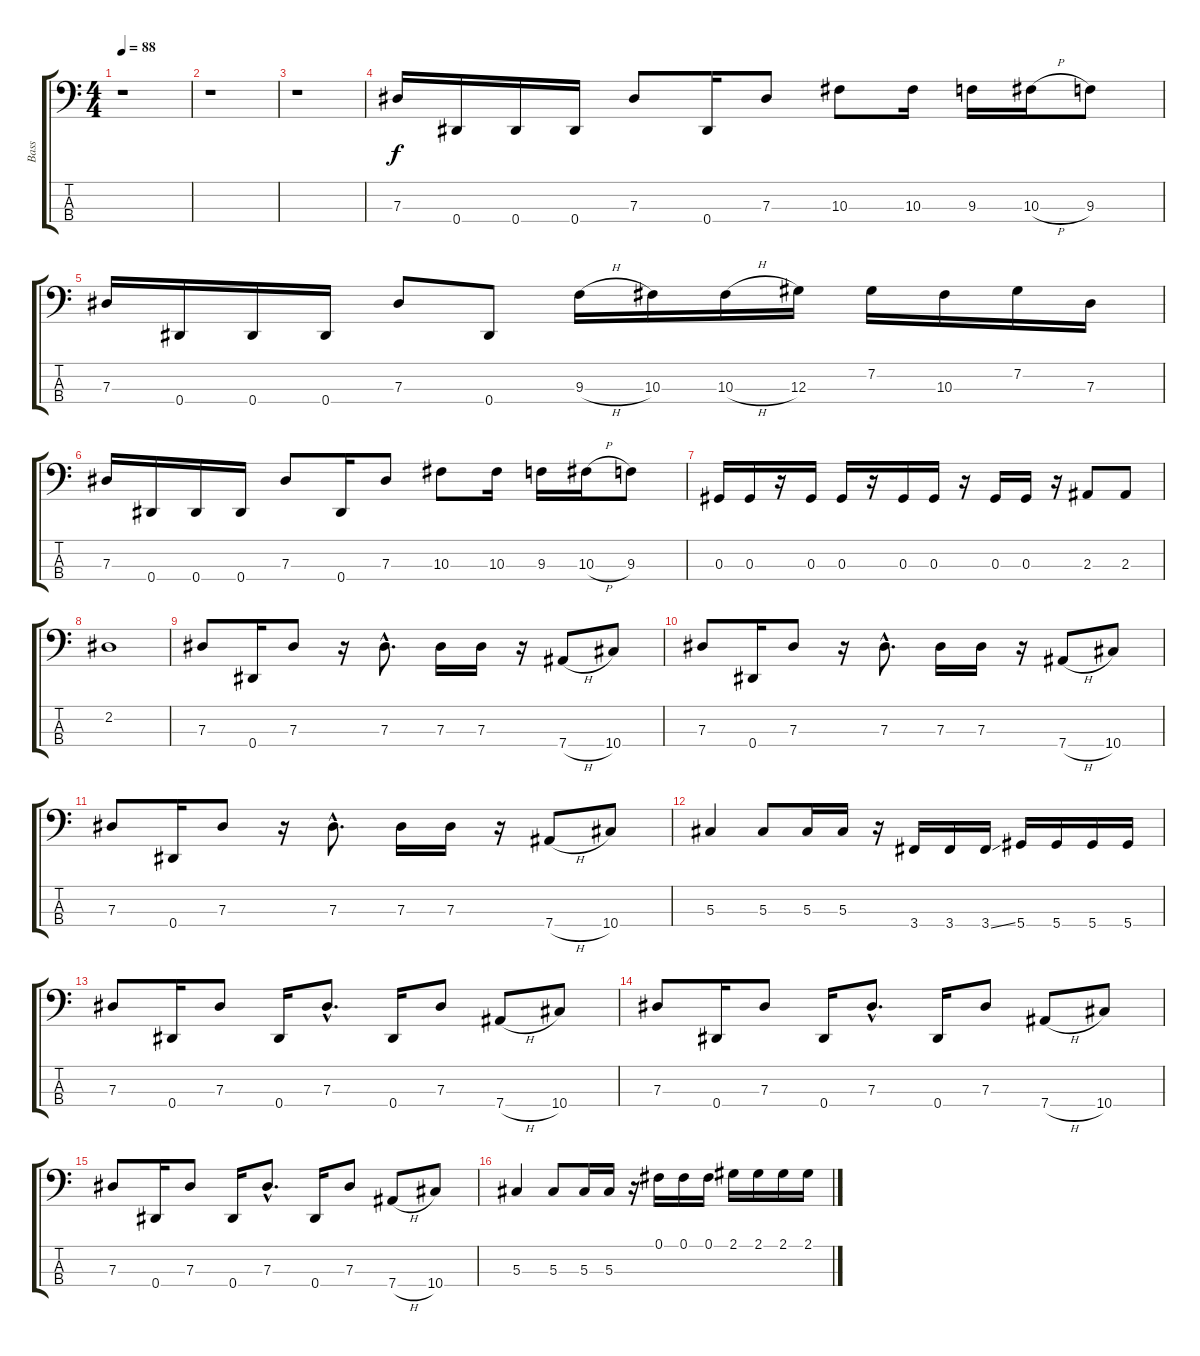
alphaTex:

\track ("Bass" "Bass") {instrument electricbassfinger}
\staff {score tabs}
\tuning (Gb2 Db2 Ab1 Eb1) {hide}
\ts (4 4)
\tempo 88
\clef f4
\ks c
r.1{dy f} |
r.1 |
r.1 |
7.3.16 0.4.16 0.4.16 0.4.16 7.3.8 0.4.16 7.3.8 10.3.8 10.3.16 9.3.16 10.3{h}.16 9.3.8 |
7.3.16 0.4.16 0.4.16 0.4.16 7.3.8 0.4.8 9.3{h}.16 10.3.16 10.3{h}.16 12.3.16 7.2.16 10.3.16 7.2.16 7.3.16 |
7.3.16 0.4.16 0.4.16 0.4.16 7.3.8 0.4.16 7.3.8 10.3.8 10.3.16 9.3.16 10.3{h}.16 9.3.8 |
0.3.16 0.3.16 r.16 0.3.16 0.3.16 r.16 0.3.16 0.3.16 r.16 0.3.16 0.3.16 r.16 2.3.8 2.3.8 |
2.2.1 |
7.3.8 0.4.16 7.3.8 r.16 7.3{hac}.8{d} 7.3.16 7.3.16 r.16 7.4{h}.8 10.4.8 |
7.3.8 0.4.16 7.3.8 r.16 7.3{hac}.8{d} 7.3.16 7.3.16 r.16 7.4{h}.8 10.4.8 |
7.3.8 0.4.16 7.3.8 r.16 7.3{hac}.8{d} 7.3.16 7.3.16 r.16 7.4{h}.8 10.4.8 |
5.3.4 5.3.8 5.3.16 5.3.16 r.16 3.4.16 3.4.16 3.4{ss}.16 5.4.16 5.4.16 5.4.16 5.4.16 |
7.3.8 0.4.16 7.3.8 0.4.16 7.3{hac}.8{d} 0.4.16 7.3.8 7.4{h}.8 10.4.8 |
7.3.8 0.4.16 7.3.8 0.4.16 7.3{hac}.8{d} 0.4.16 7.3.8 7.4{h}.8 10.4.8 |
7.3.8 0.4.16 7.3.8 0.4.16 7.3{hac}.8{d} 0.4.16 7.3.8 7.4{h}.8 10.4.8 |
5.3.4 5.3.8 5.3.16 5.3.16 r.16 0.1.16 0.1.16 0.1.16 2.1.16 2.1.16 2.1.16 2.1.16
